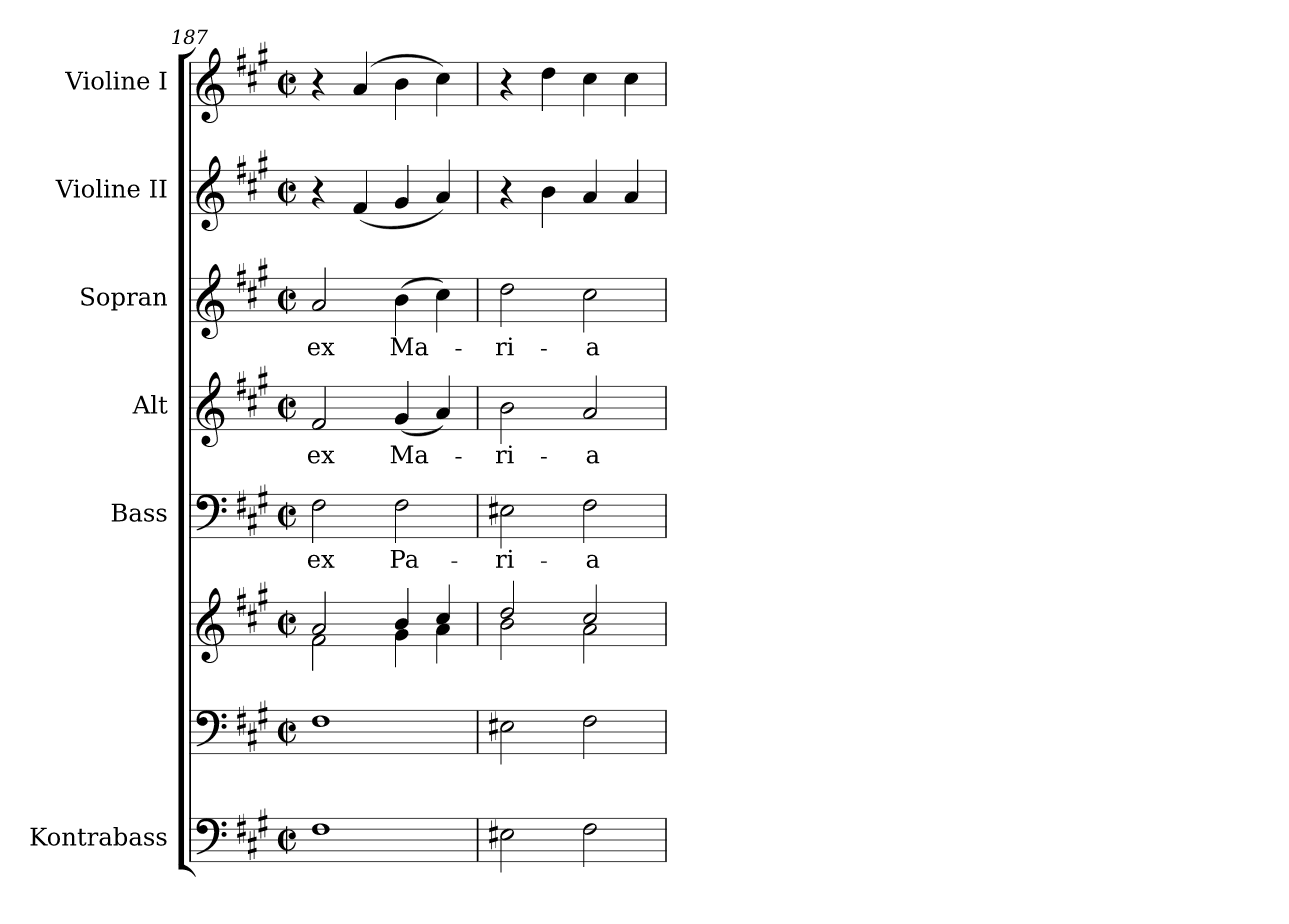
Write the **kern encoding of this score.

**kern	**kern	**kern	**kern	**text	**kern	**text	**kern	**text	**kern	**kern
*part7	*part6	*part6	*part5	*part5	*part4	*part4	*part3	*part3	*part2	*part1
*staff8	*staff7	*staff6	*staff5	*staff5	*staff4	*staff4	*staff3	*staff3	*staff2	*staff1
*I"Kontrabass	*	*	*I"Bass	*	*I"Alt	*	*I"Sopran	*	*I"Violine II	*I"Violine I
*I'Kb.	*	*	*I'B.	*	*I'A.	*	*I'S.	*	*I'Vl. II	*I'Vl. I
*clefF4	*clefF4	*clefG2	*clefF4	*	*clefG2	*	*clefG2	*	*clefG2	*clefG2
*ITrd7c12	*	*	*	*	*	*	*	*	*	*
*k[f#c#g#]	*k[f#c#g#]	*k[f#c#g#]	*k[f#c#g#]	*	*k[f#c#g#]	*	*k[f#c#g#]	*	*k[f#c#g#]	*k[f#c#g#]
*A:	*A:	*A:	*A:	*	*A:	*	*A:	*	*A:	*A:
*M2/2	*M2/2	*M2/2	*M2/2	*	*M2/2	*	*M2/2	*	*M2/2	*M2/2
*met(c|)	*met(c|)	*met(c|)	*met(c|)	*	*met(c|)	*	*met(c|)	*	*met(c|)	*met(c|)
=187	=187	=187	=187	=187	=187	=187	=187	=187	=187	=187
*	*	*^	*	*	*	*	*	*	*	*
!	!	!	!	!	!LO:LY:b	!	!LO:LY:b	!	!LO:LY:b	!	!
1FF#	1F#	2a/	2f#\	2F#\	ex	2f#/	ex	2a/	ex	4r	4r
.	.	.	.	.	.	.	.	.	.	(<4f#/	(4a/
!	!	!	!	!	!LO:LY:b	!	!LO:LY:b	!	!LO:LY:b	!	!
.	.	4b/	4g#\	2F#\	Pa-	(<4g#/	Ma-	(>4b\	Ma-	4g#/	4b\
.	.	4cc#/	4a\	.	.	4a/)	.	4cc#\)	.	4a/)	4cc#\)
=188	=188	=188	=188	=188	=188	=188	=188	=188	=188	=188	=188
!	!	!	!	!	!LO:LY:b	!	!LO:LY:b	!	!LO:LY:b	!	!
2EE#X\	2E#X\	2dd/	2b\	2E#X\	-ri-	2b\	-ri-	2dd\	-ri-	4r	4r
.	.	.	.	.	.	.	.	.	.	4b\	4dd\
!	!	!	!	!	!LO:LY:b	!	!LO:LY:b	!	!LO:LY:b	!	!
2FF#\	2F#\	2cc#/	2a\	2F#\	-a	2a/	-a	2cc#\	-a	4a/	4cc#\
.	.	.	.	.	.	.	.	.	.	4a/	4cc#\
*	*	*v	*v	*	*	*	*	*	*	*	*
=	=	=	=	=	=	=	=	=	=	=
*-	*-	*-	*-	*-	*-	*-	*-	*-	*-	*-
